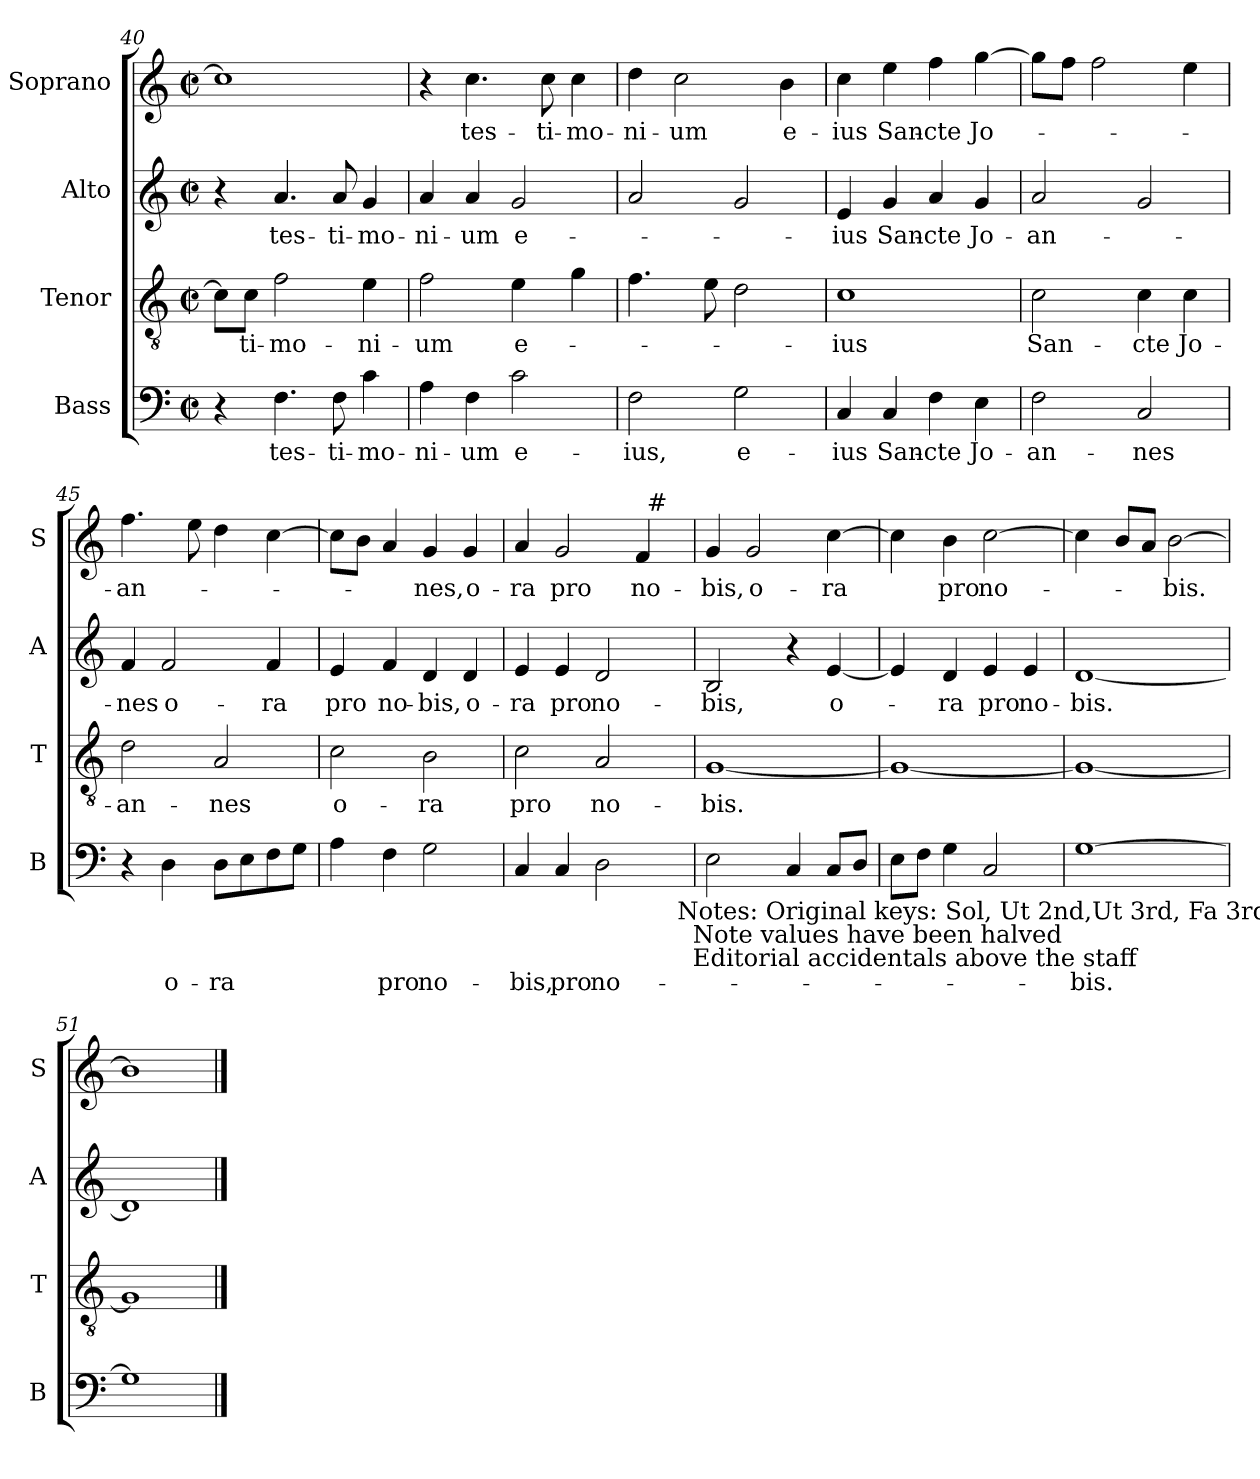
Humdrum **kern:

**kern	**text	**kern	**text	**kern	**text	**kern	**text
*part4	*part4	*part3	*part3	*part2	*part2	*part1	*part1
*staff4	*staff4	*staff3	*staff3	*staff2	*staff2	*staff1	*staff1
*I"Bass	*	*I"Tenor	*	*I"Alto	*	*I"Soprano	*
*I'B	*	*I'T	*	*I'A	*	*I'S	*
*clefF4	*	*clefGv2	*	*clefG2	*	*clefG2	*
*k[]	*	*k[]	*	*k[]	*	*k[]	*
*C:	*	*C:	*	*C:	*	*C:	*
*M2/2	*	*M2/2	*	*M2/2	*	*M2/2	*
*met(c|)	*	*met(c|)	*	*met(c|)	*	*met(c|)	*
=40	=40	=40	=40	=40	=40	=40	=40
4r	.	8c\L]	.	4r	.	1cc]	.
.	.	8c\J	-ti-	.	.	.	.
4.F\	tes-	2f\	-mo-	4.a/	tes-	.	.
8F\	-ti-	.	.	8a/	-ti-	.	.
4c\	-mo-	4e\	-ni-	4g/	-mo-	.	.
=41	=41	=41	=41	=41	=41	=41	=41
4A\	-ni-	2f\	-um	4a/	-ni-	4r	.
4F\	-um	.	.	4a/	-um	4.cc\	tes-
2c\	e-	4e\	e-	2g/	e-	.	.
.	.	.	.	.	.	8cc\	-ti-
.	.	4g\	.	.	.	4cc\	-mo-
!!LO:LB:g=z
=42	=42	=42	=42	=42	=42	=42	=42
2F\	-ius,	4.f\	.	2a/	.	4dd\	-ni-
.	.	.	.	.	.	2cc\	-um
.	.	8e\	.	.	.	.	.
2G\	e-	2d\	.	2g/	.	.	.
.	.	.	.	.	.	4b\	e-
=43	=43	=43	=43	=43	=43	=43	=43
4C/	-ius	1c	-ius	4e/	-ius	4cc\	-ius
4C/	San-	.	.	4g/	San-	4ee\	San-
4F\	-cte	.	.	4a/	-cte	4ff\	-cte
4E\	Jo-	.	.	4g/	Jo-	[4gg\	Jo-
=44	=44	=44	=44	=44	=44	=44	=44
2F\	-an-	2c\	San-	2a/	-an-	8gg\L]	.
.	.	.	.	.	.	8ff\J	.
.	.	.	.	.	.	2ff\	.
2C/	-nes	4c\	-cte	2g/	.	.	.
.	.	4c\	Jo-	.	.	4ee\	.
=45	=45	=45	=45	=45	=45	=45	=45
4r	.	2d\	-an-	4f/	-nes	4.ff\	-an-
4D\	o-	.	.	2f/	o-	.	.
.	.	.	.	.	.	8ee\	.
8D\L	-ra	2A/	-nes	.	.	4dd\	.
8E\	.	.	.	.	.	.	.
8F\	.	.	.	4f/	-ra	[4cc\	.
8G\J	.	.	.	.	.	.	.
=46	=46	=46	=46	=46	=46	=46	=46
4A\	.	2c\	o-	4e/	pro	8cc\L]	.
.	.	.	.	.	.	8b\J	.
4F\	pro	.	.	4f/	no-	4a/	.
2G\	no-	2B\	-ra	4d/	-bis,	4g/	-nes,
.	.	.	.	4d/	o-	4g/	o-
!!LO:LB:g=z
=47	=47	=47	=47	=47	=47	=47	=47
*^	*	*	*	*	*	*^	*
4C/	2...ryy	-bis,	2c\	pro	4e/	-ra	4a/	2ryy	-ra
4C/	.	pro	.	.	4e/	pro	2g/	.	pro
2D\	.	no-	2A/	no-	2d/	no-	.	4ryy	.
.	.	.	.	.	.	.	4f/	32ryy	no-
!	!	!	!	!	!	!	!	!LO:TX:a:t=#	!
.	.	.	.	.	.	.	.	8..ryy	.
!	!LO:TX:b:t=Notes&colon;  Original keys&colon; Sol, Ut 2nd,Ut 3rd, Fa 3rd\n             Note values have been halved\n             Editorial accidentals above the staff	!	!	!	!	!	!	!	!
.	16ryy	.	.	.	.	.	.	.	.
*v	*v	*	*	*	*	*	*v	*v	*
=48	=48	=48	=48	=48	=48	=48	=48
2E\	.	[1G	-bis.	2B/	-bis,	4g/	-bis,
.	.	.	.	.	.	2g/	o-
4C/	.	.	.	4r	.	.	.
8C/L	.	.	.	[4e/	o-	[4cc\	-ra
8D/J	.	.	.	.	.	.	.
=49	=49	=49	=49	=49	=49	=49	=49
8E\L	.	1G_	.	4e/]	.	4cc\]	.
8F\J	.	.	.	.	.	.	.
4G\	.	.	.	4d/	-ra	4b\	pro
2C/	.	.	.	4e/	pro	[2cc\	no-
.	.	.	.	4e/	no-	.	.
=50	=50	=50	=50	=50	=50	=50	=50
[1G	-bis.	1G_	.	[1d	-bis.	4cc\]	.
.	.	.	.	.	.	8b/L	.
.	.	.	.	.	.	8a/J	.
.	.	.	.	.	.	[2b\	-bis.
=51	=51	=51	=51	=51	=51	=51	=51
1G]	.	1G]	.	1d]	.	1b]	.
==	==	==	==	==	==	==	==
*-	*-	*-	*-	*-	*-	*-	*-
